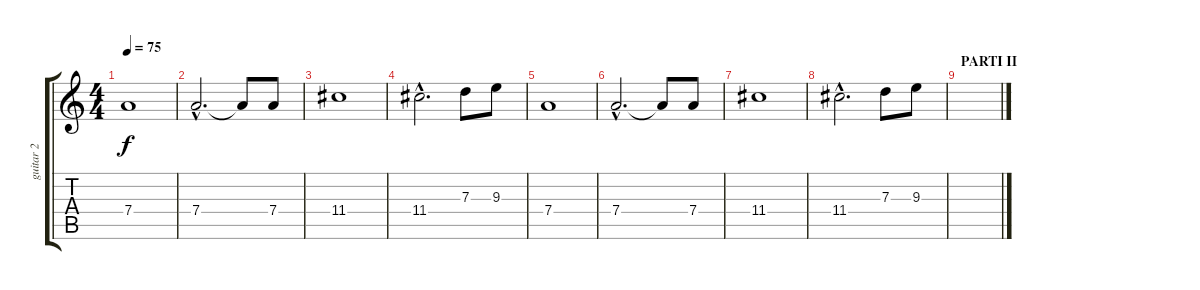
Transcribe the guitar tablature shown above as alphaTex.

\track ("guitar 2" "guitar 2") {instrument acousticguitarsteel}
\staff {score tabs}
\tuning (E4 B3 G3 D3 A2 D2) {hide}
\ts (4 4)
\tempo 75
\clef g2
\ks c
7.4.1{dy f instrument acousticguitarsteel} |
7.4{hac}.2{d} 7.4{t}.8 7.4.8 |
11.4.1 |
11.4{hac}.2{d} 7.3.8 9.3.8 |
7.4.1 |
7.4{hac}.2{d} 7.4{t}.8 7.4.8 |
11.4.1 |
11.4{hac}.2{d} 7.3.8 9.3.8 |
\section ("" "PARTI II")
